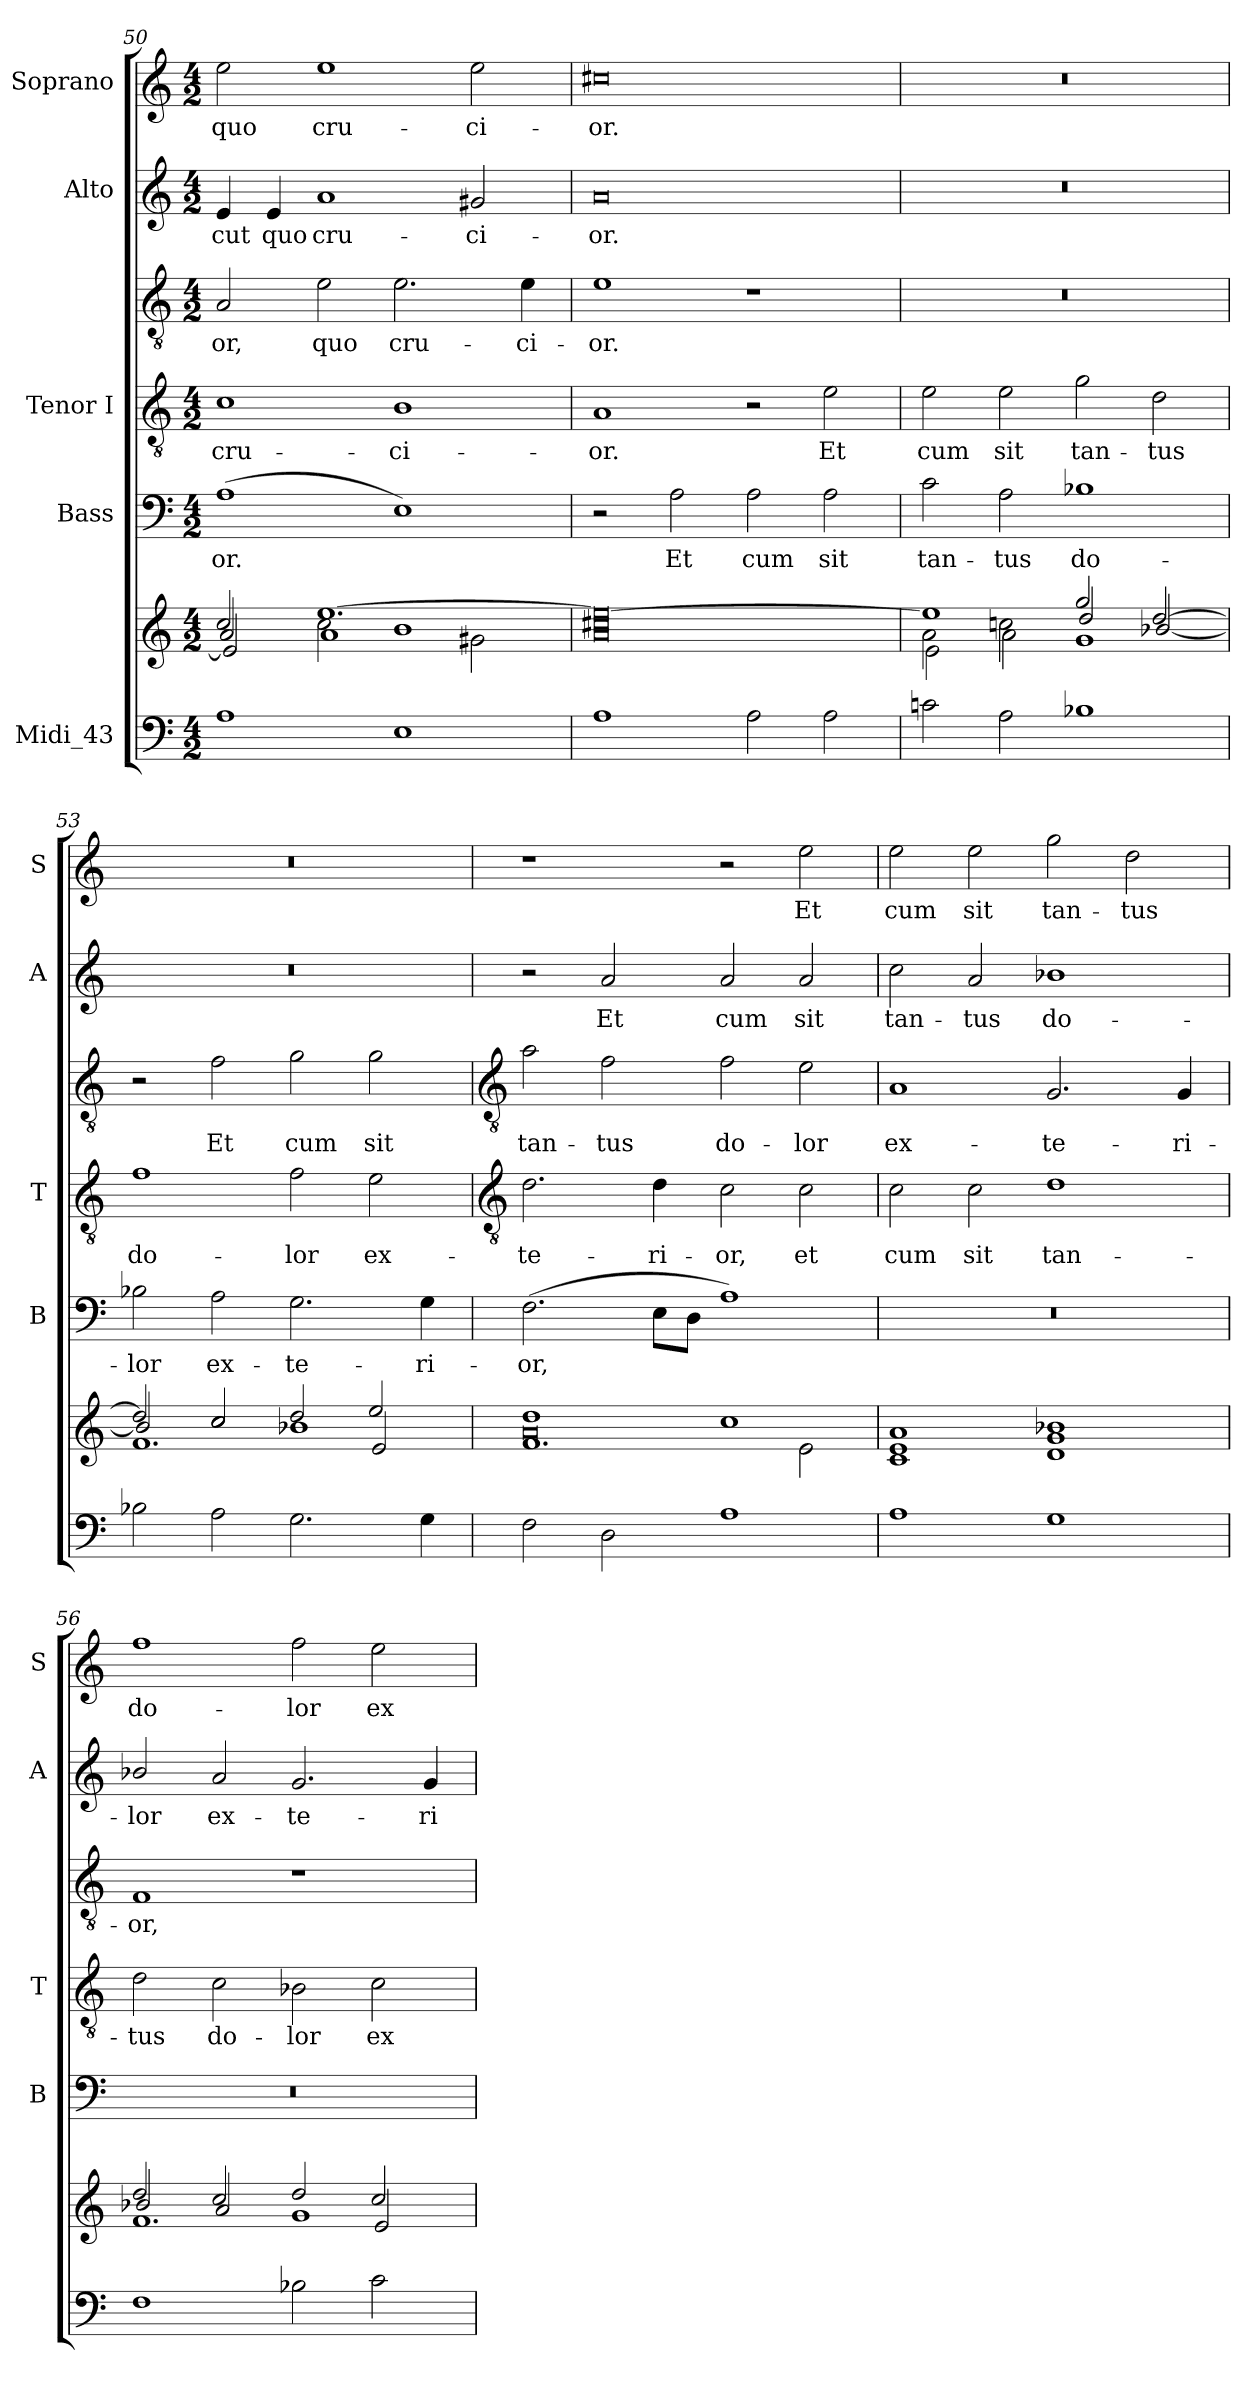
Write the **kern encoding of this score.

**kern	**kern	**kern	**text	**kern	**text	**kern	**text	**kern	**text	**kern	**text
*part5	*part5	*part4	*part4	*part3	*part3	*part3	*part3	*part2	*part2	*part1	*part1
*staff7	*staff6	*staff5	*staff5	*staff4	*staff4	*staff3	*staff3	*staff2	*staff2	*staff1	*staff1
*I"Midi_43	*	*I"Bass	*	*I"Tenor I	*	*	*	*I"Alto	*	*I"Soprano	*
*	*	*I'B	*	*I'T	*	*	*	*I'A	*	*I'S	*
*clefF4	*clefG2	*clefF4	*	*clefGv2	*	*clefGv2	*	*clefG2	*	*clefG2	*
*k[]	*k[]	*k[]	*	*k[]	*	*k[]	*	*k[]	*	*k[]	*
*C:	*C:	*C:	*	*C:	*	*C:	*	*C:	*	*C:	*
*M4/2	*M4/2	*M4/2	*	*M4/2	*	*M4/2	*	*M4/2	*	*M4/2	*
=50	=50	=50	=50	=50	=50	=50	=50	=50	=50	=50	=50
*	*^	*	*	*	*	*	*	*	*	*	*
*	*	*^	*	*	*	*	*	*	*	*	*	*
!	!	!	!	!	!LO:LY:b	!	!LO:LY:b	!	!LO:LY:b	!	!LO:LY:b	!	!LO:LY:b
1A	2cc/	2a/	2e/]	(>1A	-or.	1c	-cru-	2A	or,	4e	-cut	2ee	quo
!	!	!	!	!	!	!	!	!	!	!	!LO:LY:b	!	!
.	.	.	.	.	.	.	.	.	.	4e	quo	.	.
!	!	!	!	!	!	!	!	!	!LO:LY:b	!	!LO:LY:b	!	!LO:LY:b
.	[1.ee/	2cc\	1a\	.	.	.	.	2e	quo	1a	cru-	1ee	cru-
!	!	!	!	!	!	!	!LO:LY:b	!	!LO:LY:b	!	!	!	!
1E	.	1b\	.	1E)	.	1B/	-ci-	2.e	cru-	.	.	.	.
!	!	!	!	!	!	!	!	!	!	!	!LO:LY:b	!	!LO:LY:b
.	.	.	2g#X\	.	.	.	.	.	.	2g#X	-ci-	2ee	-ci-
!	!	!	!	!	!	!	!	!	!LO:LY:b	!	!	!	!
.	.	.	.	.	.	.	.	4e	-ci-	.	.	.	.
=51	=51	=51	=51	=51	=51	=51	=51	=51	=51	=51	=51	=51	=51
!	!	!	!	!	!	!	!LO:LY:b	!	!LO:LY:b	!	!LO:LY:b	!	!LO:LY:b
1A	0ee/_	0cc#X\	0a\	2r	.	1A	or.	1e	-or.	0a	-or.	0cc#X	-or.
!	!	!	!	!	!LO:LY:b	!	!	!	!	!	!	!	!
.	.	.	.	2A	Et	.	.	.	.	.	.	.	.
!	!	!	!	!	!LO:LY:b	!	!	!	!	!	!	!	!
2A	.	.	.	2A	cum	2r	.	1r	.	.	.	.	.
!	!	!	!	!	!LO:LY:b	!	!LO:LY:b	!	!	!	!	!	!
2A	.	.	.	2A	sit	2e	Et	.	.	.	.	.	.
=52	=52	=52	=52	=52	=52	=52	=52	=52	=52	=52	=52	=52	=52
!	!	!	!	!	!LO:LY:b	!	!LO:LY:b	!	!	!	!	!	!
2cn	1ee/]	2a\	2e\	2c	tan-	2e	cum	0r	.	0r	.	0r	.
!	!	!	!	!	!LO:LY:b	!	!LO:LY:b	!	!	!	!	!	!
2A	.	2ccn\	2a\	2A	-tus	2e	sit	.	.	.	.	.	.
!	!	!	!	!	!LO:LY:b	!	!LO:LY:b	!	!	!	!	!	!
1B-X	2gg/	2dd/	1g\	1B-X	do-	2g	tan-	.	.	.	.	.	.
!	!	!	!	!	!	!	!LO:LY:b	!	!	!	!	!	!
.	[2dd/	[2b-X/	.	.	.	2d	-tus	.	.	.	.	.	.
=53	=53	=53	=53	=53	=53	=53	=53	=53	=53	=53	=53	=53	=53
!	!	!	!	!	!LO:LY:b	!	!LO:LY:b	!	!	!	!	!	!
2B-X	2dd/]	2b-/]	1.f\	2B-X	-lor	1f	do-	2r	.	0r	.	0r	.
!	!	!	!	!	!LO:LY:b	!	!	!	!LO:LY:b	!	!	!	!
2A	2cc/	2cc/	.	2A	ex-	.	.	2f	Et	.	.	.	.
!	!	!	!	!	!LO:LY:b	!	!LO:LY:b	!	!LO:LY:b	!	!	!	!
2.G	2dd/	1b-\	.	2.G	-te-	2f	-lor	2g	cum	.	.	.	.
!	!	!	!	!	!	!	!LO:LY:b	!	!LO:LY:b	!	!	!	!
.	2ee/	.	2e/	.	.	2e	ex-	2g	sit	.	.	.	.
!	!	!	!	!	!LO:LY:b	!	!	!	!	!	!	!	!
4G	.	.	.	4G	-ri-	.	.	.	.	.	.	.	.
!!LO:LB:g=z
=54	=54	=54	=54	=54	=54	=54	=54	=54	=54	=54	=54	=54	=54
*	*	*	*	*	*	*clefGv2	*	*clefGv2	*	*	*	*	*
!	!	!	!	!	!LO:LY:b	!	!LO:LY:b	!	!LO:LY:b	!	!	!	!
2F	1dd/	0a\	1.f\	(>2.F	-or,	2.d	te-	2a	-tan-	2r	.	1r	.
!	!	!	!	!	!	!	!	!	!LO:LY:b	!	!LO:LY:b	!	!
2D	.	.	.	.	.	.	.	2f	-tus	2a	Et	.	.
!	!	!	!	!	!	!	!LO:LY:b	!	!	!	!	!	!
.	.	.	.	8EL	.	4d	-ri-	.	.	.	.	.	.
.	.	.	.	8DJ	.	.	.	.	.	.	.	.	.
!	!	!	!	!	!	!	!LO:LY:b	!	!LO:LY:b	!	!LO:LY:b	!	!
1A	1cc/	.	.	1A)	.	2c	-or,	2f	do-	2a	cum	2r	.
!	!	!	!	!	!	!	!LO:LY:b	!	!LO:LY:b	!	!LO:LY:b	!	!LO:LY:b
.	.	.	2e\	.	.	2c	et	2e	-lor	2a	sit	2ee	Et
=55	=55	=55	=55	=55	=55	=55	=55	=55	=55	=55	=55	=55	=55
!	!	!	!	!	!	!	!LO:LY:b	!	!LO:LY:b	!	!LO:LY:b	!	!LO:LY:b
1A	1a/	1e\	1c\	0r	.	2c	-cum	1A	ex-	2cc	tan-	2ee	cum
!	!	!	!	!	!	!	!LO:LY:b	!	!	!	!LO:LY:b	!	!LO:LY:b
.	.	.	.	.	.	2c	sit	.	.	2a	-tus	2ee	sit
!	!	!	!	!	!	!	!LO:LY:b	!	!LO:LY:b	!	!LO:LY:b	!	!LO:LY:b
1G	1b-X/	1g\	1d\	.	.	1d	tan-	2.G	-te-	1b-X/	do-	2gg	tan-
!	!	!	!	!	!	!	!	!	!	!	!	!	!LO:LY:b
.	.	.	.	.	.	.	.	.	.	.	.	2dd	-tus
!	!	!	!	!	!	!	!	!	!LO:LY:b	!	!	!	!
.	.	.	.	.	.	.	.	4G	-ri-	.	.	.	.
=56	=56	=56	=56	=56	=56	=56	=56	=56	=56	=56	=56	=56	=56
!	!	!	!	!	!	!	!LO:LY:b	!	!LO:LY:b	!	!LO:LY:b	!	!LO:LY:b
1F	2dd/	2b-X/	1.f\	0r	.	2d	tus	1F	-or,	2b-X/	-lor	1ff	do-
!	!	!	!	!	!	!	!LO:LY:b	!	!	!	!LO:LY:b	!	!
.	2cc/	2a/	.	.	.	2c	do-	.	.	2a	ex-	.	.
!	!	!	!	!	!	!	!LO:LY:b	!	!	!	!LO:LY:b	!	!LO:LY:b
2B-X	2dd/	1g\	.	.	.	2B-X	-lor	1r	.	2.g	-te-	2ff	-lor
!	!	!	!	!	!	!	!LO:LY:b	!	!	!	!	!	!LO:LY:b
2c	2cc/	.	2e/	.	.	2c	ex-	.	.	.	.	2ee	ex-
!	!	!	!	!	!	!	!	!	!	!	!LO:LY:b	!	!
.	.	.	.	.	.	.	.	.	.	4g	-ri-	.	.
*	*v	*v	*v	*	*	*	*	*	*	*	*	*	*
=	=	=	=	=	=	=	=	=	=	=	=
*-	*-	*-	*-	*-	*-	*-	*-	*-	*-	*-	*-
